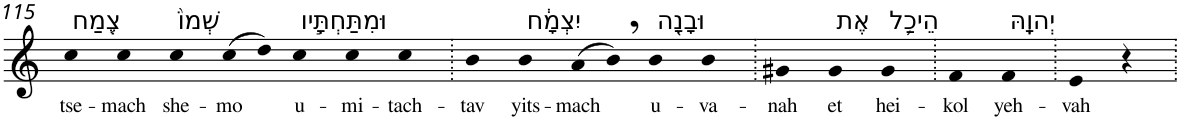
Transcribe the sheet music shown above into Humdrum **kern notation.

**kern	**text
*part1	*part1
*staff1	*staff1
*I"Piano	*
*I'Pno	*
!!LO:PB:g=z
*clefG2	*
*k[]	*
=115	=115
!LO:TX:a:t=צֶ֤מַח	!
!	!LO:LY:b
4cc	tse-
!	!LO:LY:b
4cc	-mach
!LO:TX:a:t=שְׁמוֹ֙	!
!	!LO:LY:b
4cc	she-
!	!LO:LY:b
(>8cc	-mo
8dd)	.
!LO:TX:a:t=וּמִתַּחְתָּ֣יו	!
!	!LO:LY:b
4cc	u-
!	!LO:LY:b
4cc	-mi-
!	!LO:LY:b
4cc	-tach-
=116.	=116.
!	!LO:LY:b
4b	-tav
!LO:TX:a:t=יִצְמָ֔ח	!
!	!LO:LY:b
4b	yits-
!	!LO:LY:b
(>8a	-mach
8b,)	.
!LO:TX:a:t=וּבָנָ֖ה	!
!	!LO:LY:b
4b	u-
!	!LO:LY:b
4b	-va-
=117.	=117.
!	!LO:LY:b
4g#X	-nah
!LO:TX:a:t=אֶת	!
!	!LO:LY:b
4g#	et
!LO:TX:a:t=הֵיכַ֥ל	!
!	!LO:LY:b
4g#	hei-
=118.	=118.
!	!LO:LY:b
4f	-kol
!LO:TX:a:t=יְהוָֽהּ	!
!	!LO:LY:b
4f	yeh-
=119.	=119.
!	!LO:LY:b
4e	-vah
4r	.
=.	=.
*-	*-
